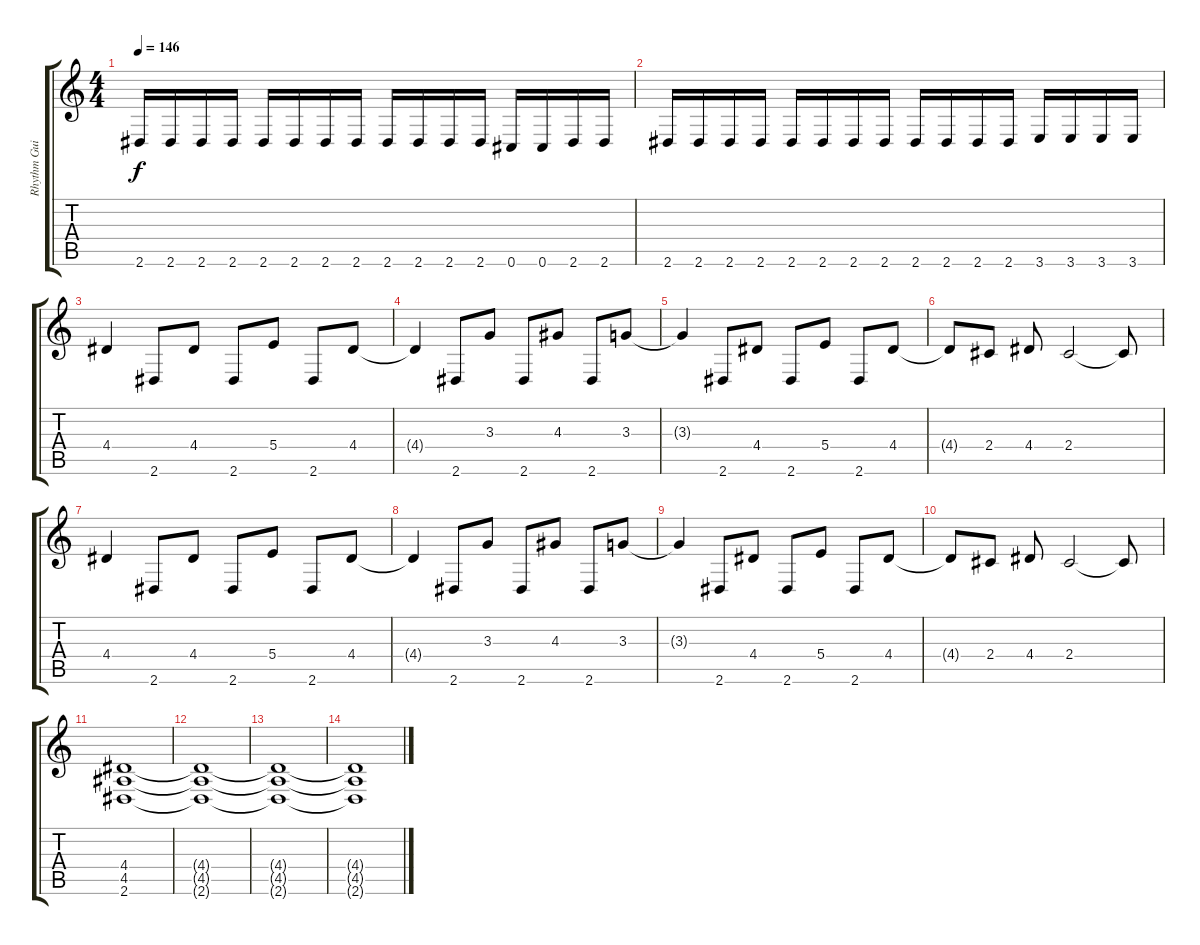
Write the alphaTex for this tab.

\track ("Rhythm Guitar" "Rhythm Gui") {instrument overdrivenguitar}
\staff {score tabs}
\tuning (Db4 Ab3 E3 B2 Gb2 Db2) {hide}
\ts (4 4)
\tempo 146
\clef g2
\ks c
2.6.16{dy f} 2.6.16 2.6.16 2.6.16 2.6.16 2.6.16 2.6.16 2.6.16 2.6.16 2.6.16 2.6.16 2.6.16 0.6.16 0.6.16 2.6.16 2.6.16 |
2.6.16 2.6.16 2.6.16 2.6.16 2.6.16 2.6.16 2.6.16 2.6.16 2.6.16 2.6.16 2.6.16 2.6.16 3.6.16 3.6.16 3.6.16 3.6.16 |
4.4.4 2.6.8 4.4.8 2.6.8 5.4.8 2.6.8 4.4.8 |
4.4{t}.4 2.6.8 3.3.8 2.6.8 4.3.8 2.6.8 3.3.8 |
3.3{t}.4 2.6.8 4.4.8 2.6.8 5.4.8 2.6.8 4.4.8 |
4.4{t}.8 2.4.8 4.4.8 2.4.2 2.4{t}.8 |
4.4.4 2.6.8 4.4.8 2.6.8 5.4.8 2.6.8 4.4.8 |
4.4{t}.4 2.6.8 3.3.8 2.6.8 4.3.8 2.6.8 3.3.8 |
3.3{t}.4 2.6.8 4.4.8 2.6.8 5.4.8 2.6.8 4.4.8 |
4.4{t}.8 2.4.8 4.4.8 2.4.2 2.4{t}.8 |
(4.4 4.5 2.6).1 |
(4.4{t} 4.5{t} 2.6{t}).1 |
(4.4{t} 4.5{t} 2.6{t}).1{volume 0} |
(4.4{t} 4.5{t} 2.6{t}).1
